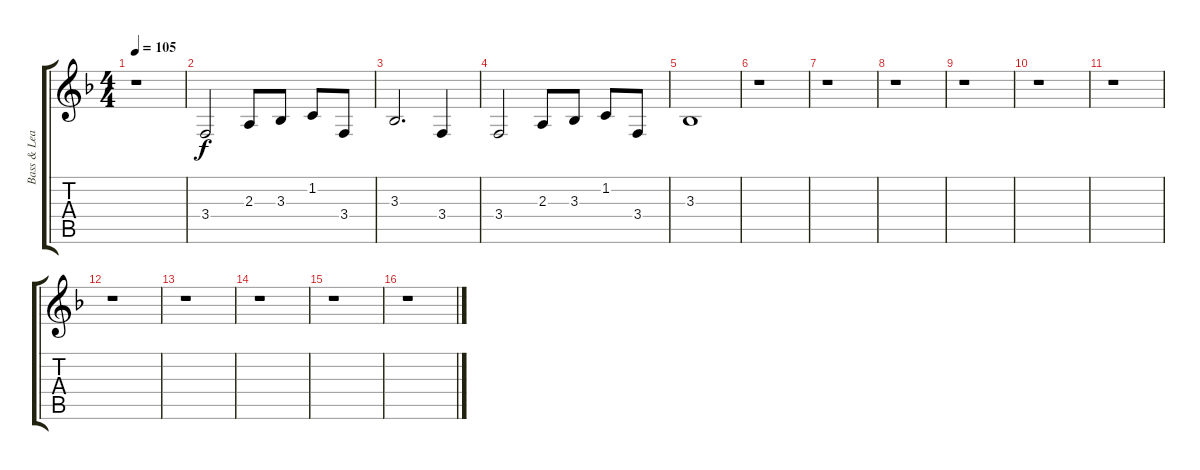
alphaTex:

\track ("Bass & Lead" "Bass & Lea") {instrument lead8bassandlead}
\staff {score tabs}
\tuning (E4 B3 G3 D3 A2 E2) {hide}
\ts (4 4)
\tempo 105
\clef g2
\ks f
r.1{dy f} |
3.4.2 2.3.8 3.3.8 1.2.8 3.4.8 |
3.3.2{d} 3.4.4 |
3.4.2 2.3.8 3.3.8 1.2.8 3.4.8 |
3.3.1 |
r.1 |
r.1 |
r.1 |
r.1 |
r.1 |
r.1 |
r.1 |
r.1 |
r.1 |
r.1 |
r.1
